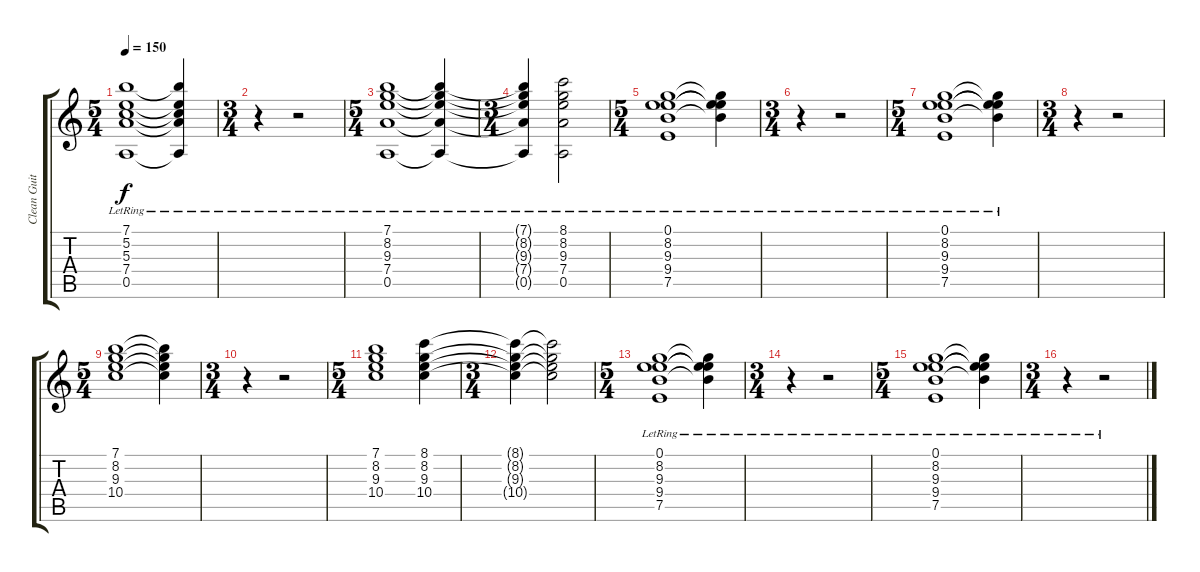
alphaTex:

\track ("Clean Guitar" "Clean Guit") {instrument electricguitarclean}
\staff {score tabs}
\tuning (E4 B3 G3 D3 A2 E2) {hide}
\ts (5 4)
\tempo 150
\clef g2
\ks c
(7.1{lr} 5.2{lr} 5.3{lr} 7.4{lr} 0.5{lr}).1{dy f} (7.1{lr t} 5.2{lr t} 5.3{lr t} 7.4{lr t} 0.5{lr t}).4 |
\ts (3 4)
r.4 r.2 |
\ts (5 4)
(7.1{lr} 8.2{lr} 9.3{lr} 7.4{lr} 0.5).1 (7.1{lr t} 8.2{lr t} 9.3{lr t} 7.4{lr t} 0.5{t}).4 |
\ts (3 4)
(7.1{lr t} 8.2{lr t} 9.3{lr t} 7.4{lr t} 0.5{t}).4 (8.1{lr} 8.2{lr} 9.3{lr} 7.4{lr} 0.5).2 |
\ts (5 4)
(0.1{lr} 8.2{lr} 9.3{lr} 9.4{lr} 7.5).1 (0.1{lr t} 8.2{lr t} 9.3{lr t} 9.4{lr t}).4 |
\ts (3 4)
r.4 r.2 |
\ts (5 4)
(0.1{lr} 8.2{lr} 9.3{lr} 9.4{lr} 7.5).1 (0.1{lr t} 8.2{lr t} 9.3{lr t} 9.4{lr t}).4 |
\ts (3 4)
r.4 r.2 |
\ts (5 4)
(7.1 8.2 9.3 10.4).1 (7.1{t} 8.2{t} 9.3{t} 10.4{t}).4 |
\ts (3 4)
r.4 r.2 |
\ts (5 4)
(7.1 8.2 9.3 10.4).1 (8.1 8.2 9.3 10.4).4 |
\ts (3 4)
(8.1{t} 8.2{t} 9.3{t} 10.4{t}).4 (8.1{t} 8.2{t} 9.3{t} 10.4{t}).2 |
\ts (5 4)
(0.1{lr} 8.2{lr} 9.3{lr} 9.4{lr} 7.5).1 (0.1{lr t} 8.2{lr t} 9.3{lr t} 9.4{lr t}).4 |
\ts (3 4)
r.4 r.2 |
\ts (5 4)
(0.1{lr} 8.2{lr} 9.3{lr} 9.4{lr} 7.5).1 (0.1{lr t} 8.2{lr t} 9.3{lr t} 9.4{lr t}).4 |
\ts (3 4)
r.4 r.2
